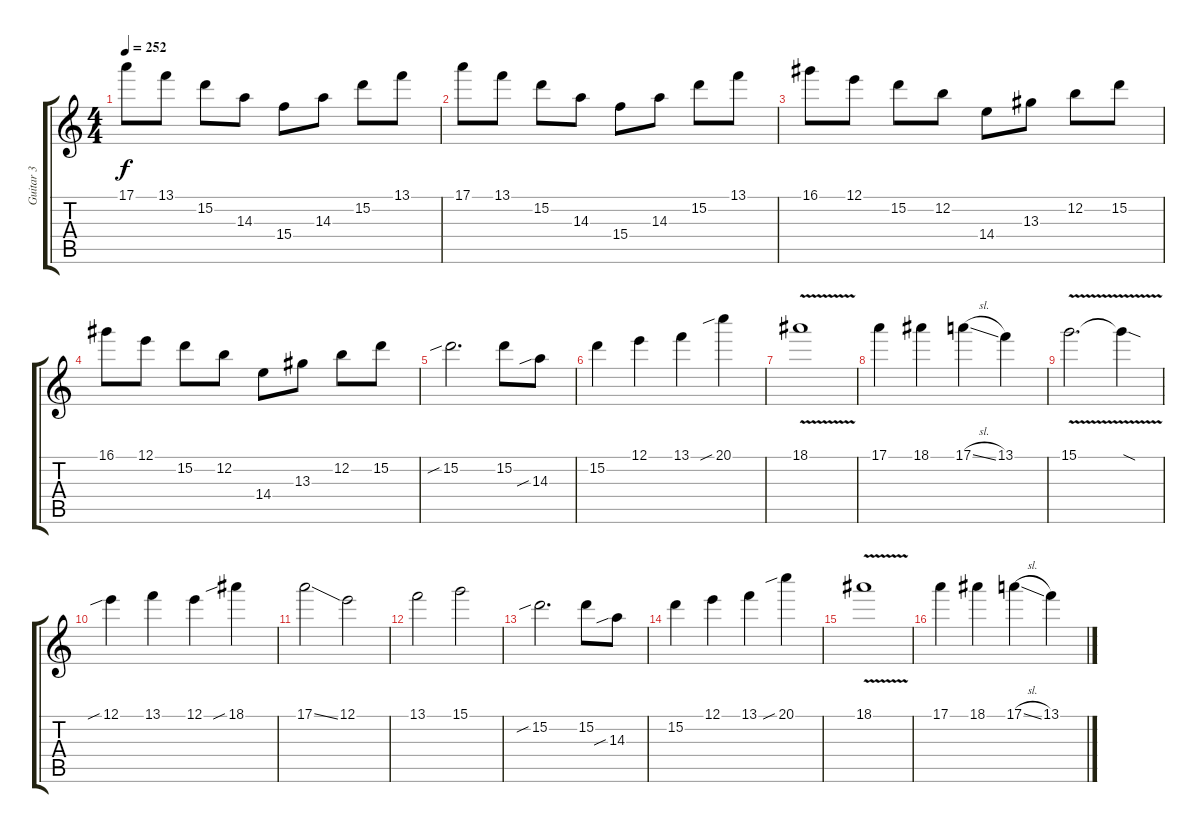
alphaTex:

\track ("Guitar 3" "Guitar 3") {instrument overdrivenguitar}
\staff {score tabs}
\tuning (E4 B3 G3 D3 A2 D2) {hide}
\ts (4 4)
\tempo 252
\clef g2
\ks c
17.1.8{dy f} 13.1.8 15.2.8 14.3.8 15.4.8 14.3.8 15.2.8 13.1.8 |
17.1.8 13.1.8 15.2.8 14.3.8 15.4.8 14.3.8 15.2.8 13.1.8 |
16.1.8 12.1.8 15.2.8 12.2.8 14.4.8 13.3.8 12.2.8 15.2.8 |
16.1.8 12.1.8 15.2.8 12.2.8 14.4.8 13.3.8 12.2.8 15.2.8 |
15.2{sib}.2{d} 15.2.8 14.3{sib}.8 |
15.2.4 12.1.4 13.1.4 20.1{sib}.4 |
18.1{v}.1 |
17.1.4 18.1.4 17.1{sl}.4 13.1.4 |
15.1{v}.2{d} 15.1{sod t}.4 |
12.1{sib}.4 13.1.4 12.1.4 18.1{sib}.4 |
17.1{ss}.2 12.1.2 |
13.1.2 15.1.2 |
15.2{sib}.2{d} 15.2.8 14.3{sib}.8 |
15.2.4 12.1.4 13.1.4 20.1{sib}.4 |
18.1{v}.1 |
17.1.4 18.1.4 17.1{sl}.4 13.1.4
